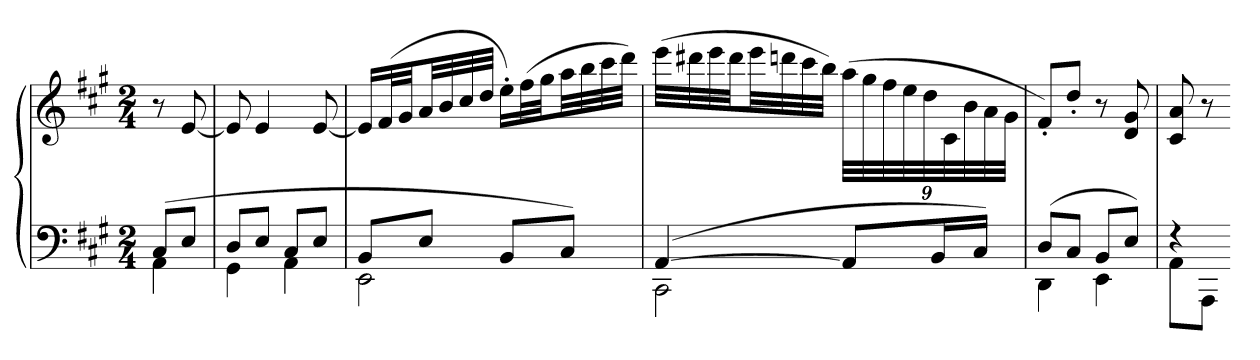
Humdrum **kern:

**kern	**kern
*part1	*part1
*staff2	*staff1
*clefF4	*clefG2
*k[f#c#g#]	*k[f#c#g#]
*A:	*A:
*M2/4	*M2/4
=	=
*^	*
(8C#L	4AA	8r
8EJ	.	[8e
=91	=91	=91
8DL	4GG#	8e]
8EJ	.	4e
8C#L	4AA	.
8EJ	.	[8e
=92	=92	=92
8BBL	2EE	16eLL]
.	.	(32f#L
.	.	32g#JJ
8EJ	.	32aLL
.	.	32b
.	.	32cc#
.	.	32ddJJJ
8BBL	.	16ee'LL)
.	.	(32ff#L
.	.	32gg#JJ
8C#J)	.	32aaLL
.	.	32bb
.	.	32ccc#
.	.	32dddJJJ)
=93	=93	=93
([4AA	2CC#	(32eeeLLL
.	.	32ddd#X
.	.	32eee
.	.	32ddd#JJ
.	.	32eeeLL
.	.	32dddn
.	.	32ccc#
.	.	32bbJJJ)
8AAL]	.	(36aaLLL
.	.	36gg#
.	.	36ff#
.	.	36ee
.	.	36dd
16BBL	.	.
.	.	36c#
.	.	36b
16C#JJ)	.	.
.	.	36a
.	.	36g#JJJ
=94	=94	=94
(8DL	4DD	8f#'L)
8C#J	.	8dd'J
8BBL	4EE	8r
8EJ)	.	8d 8g#
=95	=95	=95
4r	8AAL	8c# 8a
.	8AAAJ	8r
*v	*v	*
=-	=-
*-	*-
